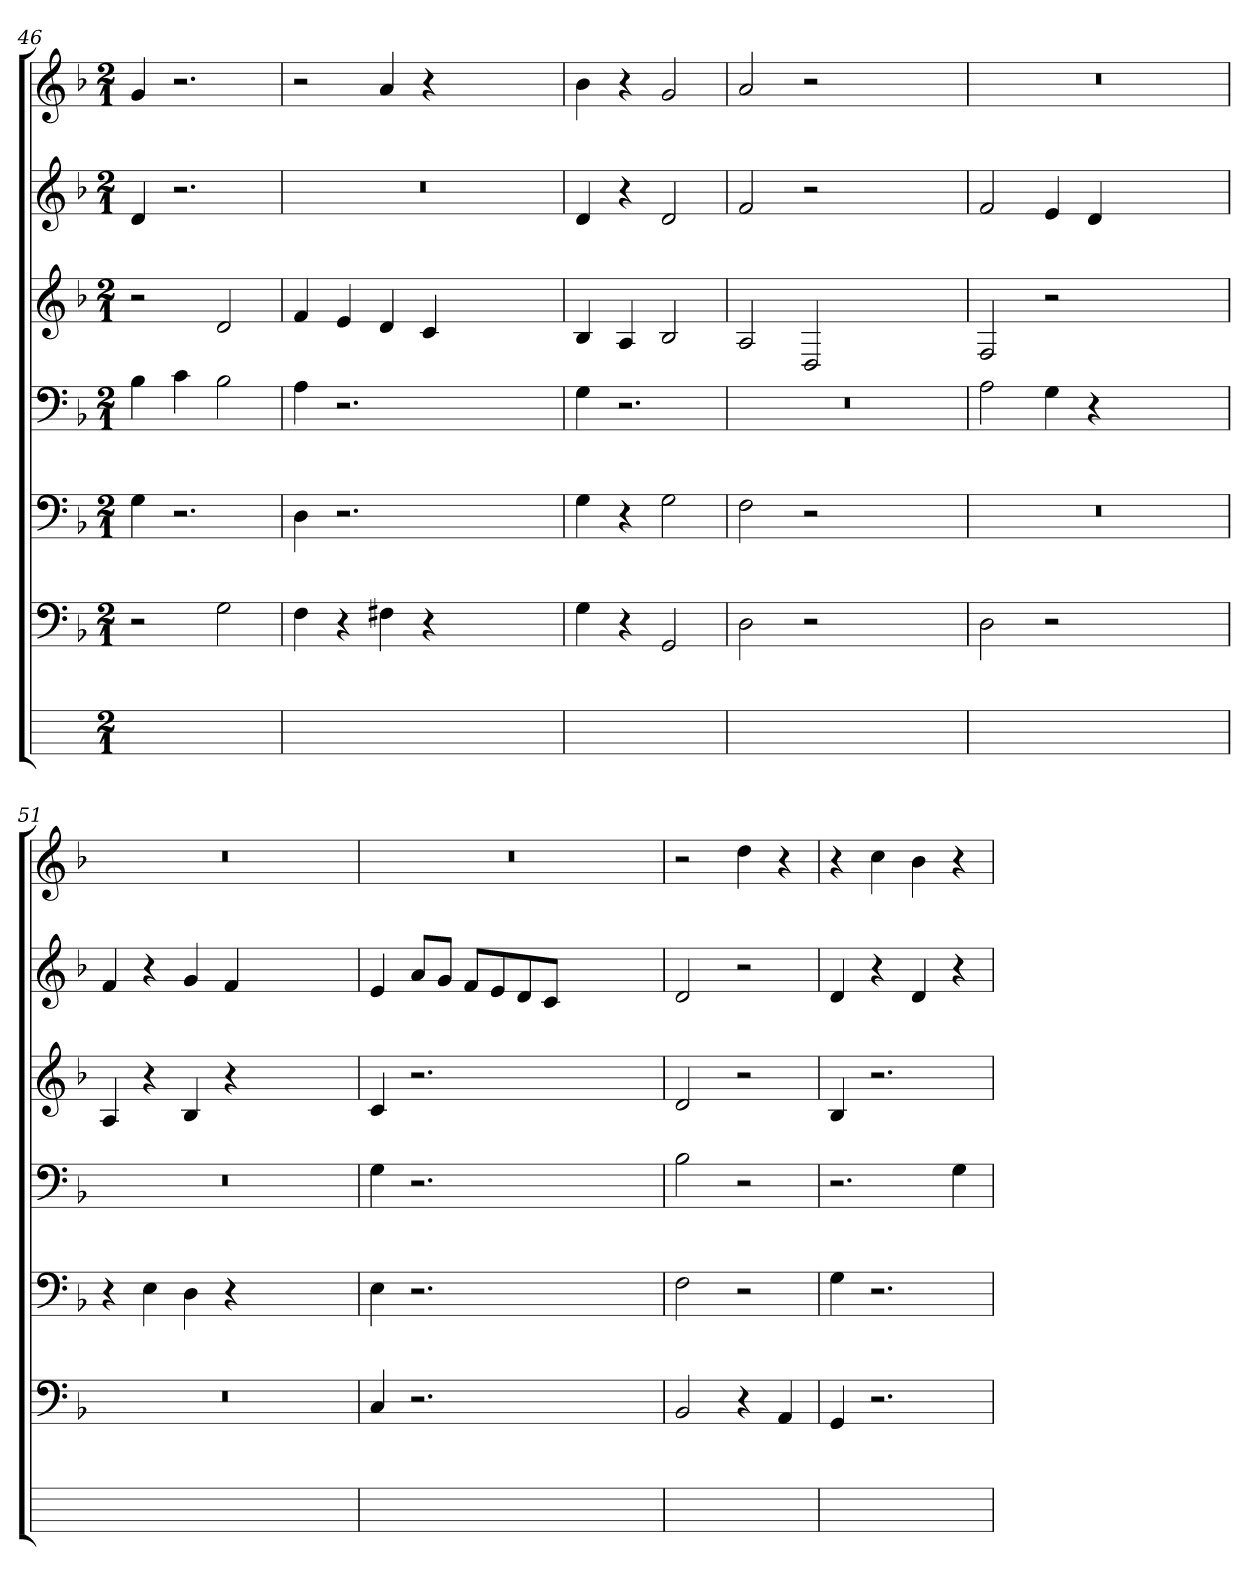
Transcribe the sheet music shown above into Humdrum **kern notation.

**kern	**kern	**kern	**kern	**kern	**kern	**kern
*part7	*part6	*part5	*part4	*part3	*part2	*part1
*staff7	*staff6	*staff5	*staff4	*staff3	*staff2	*staff1
*	*clefF4	*clefF4	*clefF4	*clefG2	*clefG2	*clefG2
*	*k[b-]	*k[b-]	*k[b-]	*k[b-]	*k[b-]	*k[b-]
*	*F:	*F:	*F:	*F:	*F:	*F:
*M2/1	*M2/1	*M2/1	*M2/1	*M2/1	*M2/1	*M2/1
=46	=46	=46	=46	=46	=46	=46
1ryy	2r	4G	4B-	2r	4d	4gi
.	.	2.r	4cj	.	2.r	2.r
.	2G	.	2B-i	2d	.	.
=47	=47	=47	=47	=47	=47	=47
0ryy	4FZ	4D	4A	4f	0r	2r
.	4r	2.r	2.r	4e	.	.
.	4F#X	.	.	4d	.	4a
.	4r	.	.	4c	.	4r
.	1ryy	1ryy	1ryy	1ryy	.	1ryy
=48	=48	=48	=48	=48	=48	=48
1ryy	4G	4G	4G	4B-	4d	4b-
.	4r	4r	2.r	4AZ	4r	4r
.	2GGZ	2Gi	.	2B-	2di	2g
=49	=49	=49	=49	=49	=49	=49
0ryy	2D	2F	0r	2A	2f	2a
.	2r	2r	.	2D	2r	2r
.	1ryy	1ryy	.	1ryy	1ryy	1ryy
=50	=50	=50	=50	=50	=50	=50
0ryy	2Di	0r	2AZ	2F	2fi	0r
.	2r	.	4Gi	2r	4e	.
.	.	.	4r	.	4d	.
.	1ryy	.	1ryy	1ryy	1ryy	.
=51	=51	=51	=51	=51	=51	=51
0ryy	0r	4r	0r	4A	4f	0r
.	.	4Ej	.	4r	4r	.
.	.	4D	.	4B-Z	4gZ	.
.	.	4r	.	4r	4fi	.
.	.	1ryy	.	1ryy	1ryy	.
=52	=52	=52	=52	=52	=52	=52
0ryy	4C	4E	4G	4c	4e	0r
.	2.r	2.r	2.r	2.r	8ajL	.
.	.	.	.	.	8gjJ	.
.	.	.	.	.	8fjL	.
.	.	.	.	.	8ej	.
.	.	.	.	.	8dj	.
.	.	.	.	.	8cjJ	.
.	1ryy	1ryy	1ryy	1ryy	1ryy	.
=53	=53	=53	=53	=53	=53	=53
1ryy	2BB-	2F	2B-	2d	2d	2r
.	4r	2r	2r	2r	2r	4dd
.	4AAj	.	.	.	.	4r
=54	=54	=54	=54	=54	=54	=54
1ryy	4GG	4G	2.r	4B-	4di	4r
.	2.r	2.r	.	2.r	4r	4cc
.	.	.	.	.	4di	4b-
.	.	.	4G	.	4r	4r
=	=	=	=	=	=	=
*-	*-	*-	*-	*-	*-	*-
